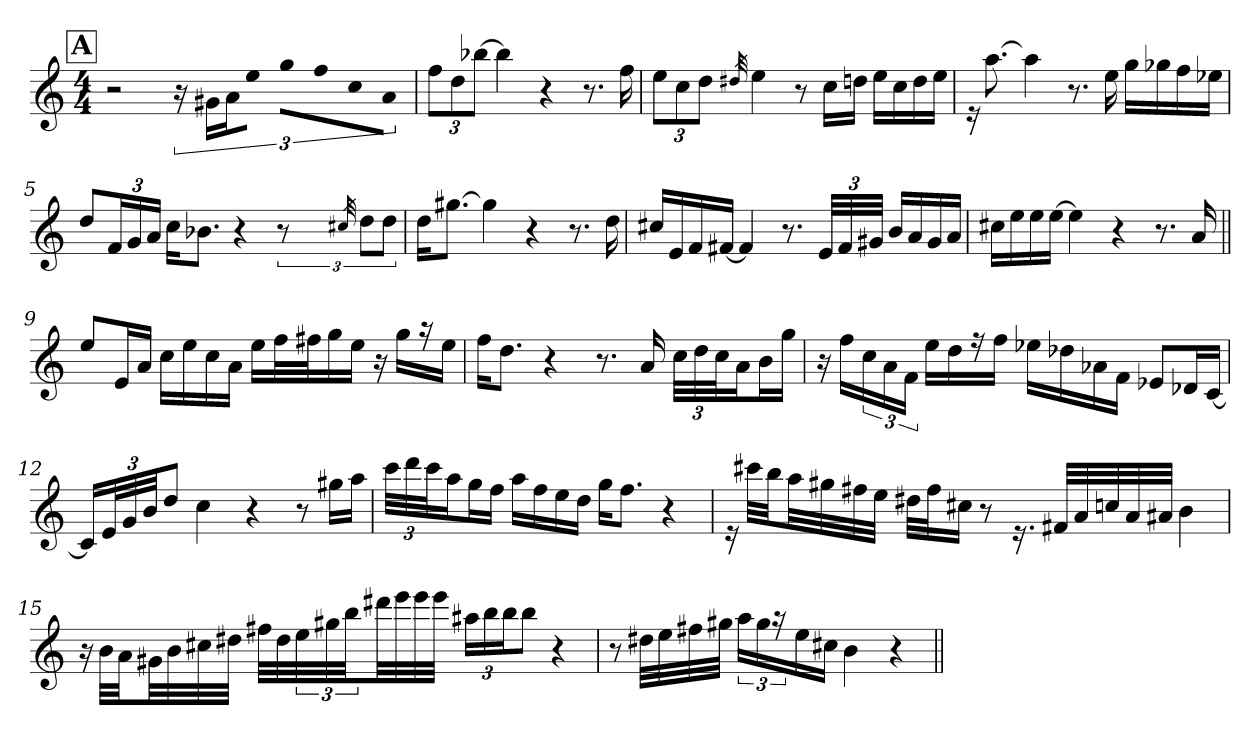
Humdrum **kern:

**kern
*part1
*staff1
*clefG2
*ITrd5c9
*k[b-e-a-]
*M4/4
*MM75
!!LO:REH:place=s1:a:B:t=A
=1
2r
24r
24Bn\LL
24c\J
8g\J
16b-\LL
16a-\
16e-\
16c\JJ
=2
12a-\L
12f\
[12dd-X\J
4dd-\]
4r
8.r
16a-\
=3
12g\L
12e-\
12f\J
32qf#X/
4g\
8r
16e-\LL
16fn\JJ
16g\LL
16e-\
16f\
16g\JJ
!!LO:LB:g=z
=4
16rd
[8.cc\
4cc\]
8.r
16g\
16b-\LL
16b--X\
16a-\
16g-X\JJ
=5
8f/L
24A-/L
24B-/
24c/JJ
16e-\KL
8.d-X\J
4r
12r
32qen/
12f\L
12f\J
=6
16f\KL
[8.bn\J
4b\]
4r
8.r
16f\
!!LO:LB:g=z
=7
16en/LL
16G/
16A-/
[16An/JJ
4A/]
8.r
48G/LLL
48A/
48Bn/JJJ
16d/LL
16c/
16B/
16c/JJ
=8
16en\LL
16g\
16g\
[16g\JJ
4g\]
4r
8.r
16c/
=9||
8g/L
16G/L
16c/JJ
16e-\LL
16g\
16e-\
16c\JJ
16g\LL
32a-\L
32an\J
16b-\
16g\JJ
16r
16b-\KL
16r
16g\Jk
!!LO:LB:g=z
=10
16a-\KL
8.f\J
4r
8.r
16c/
48e-\LLL
48f\
48e-\J
16c\J
16d\L
16b-\JJ
=11
16r
16a-\LL
24e-\
24c\
24A-\JJ
16g\LL
16f\J
16r
16a-\Jk
16g-X\LL
16f-X\
16c-X\
16A-\JJ
8G-X/L
16F-X/L
[16E-/JJ
=12
16E-/LL]
48G/L
48B-/
48d/JJ
8f/J
4e-\
4r
8r
16bn\LL
16cc\JJ
!!LO:LB:g=z
=13
48ee-\LLL
48ff\
48ee-\J
16cc\J
16b-\L
16a-\JJ
16cc\LL
16a-\
16g\
16f\JJ
16b-\KL
8.a-\J
4r
=14
16rd
32een\LLL
32dd\JJ
32cc\LL
32bn\
32an\
32g\JJJ
32f#X\LLL
32a\J
16en\JJ
8r
16.rd
32An/KKL
32c/LL
32e-X/
32c/
32c#X/JJJ
4d\
!!LO:LB:g=z
=15
16r
32d\LLL
32c\JJ
32Bn\LL
32d\
32en\
32f#X\JJJ
32an\LLL
32f#\
48g\
48bn\
48dd\JJ
32ff#X\LL
32gg\
32gg\
32gg\JJJ
24cc#X\LL
24dd\
24dd\J
8dd\J
4r
=16
8r
32f#X\LLL
32g\
32an\
32bn\JJJ
24cc\LL
24b\J
24r
16g\L
16en\JJ
4d\
4r
=||
*-
